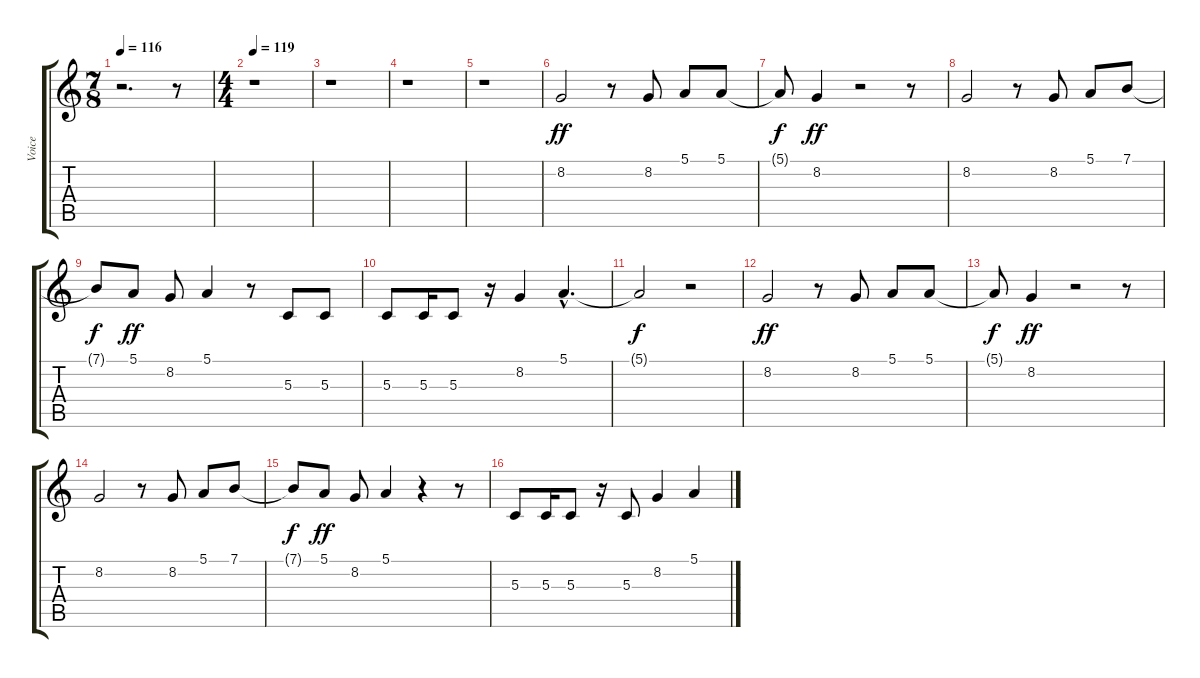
\track ("Voice" "Voice") {instrument voiceoohs}
\staff {score tabs}
\tuning (E4 B3 G3 D3 A2 E2) {hide}
\ts (7 8)
\tempo 116
\clef g2
\ks c
r.2{d dy f} r.8 |
\ts (4 4)
\tempo 119
r.1 |
r.1 |
r.1 |
r.1 |
8.2.2{dy ff} r.8 8.2.8 5.1.8 5.1.8 |
5.1{t}.8{dy f} 8.2.4{dy ff} r.2 r.8 |
8.2.2 r.8 8.2.8 5.1.8 7.1.8 |
7.1{t}.8{dy f} 5.1.8{dy ff} 8.2.8 5.1.4 r.8 5.3.8 5.3.8 |
5.3.8 5.3.16 5.3.8 r.16 8.2.4 5.1{hac}.4{d} |
5.1{t}.2{dy f} r.2 |
8.2.2{dy ff} r.8 8.2.8 5.1.8 5.1.8 |
5.1{t}.8{dy f} 8.2.4{dy ff} r.2 r.8 |
8.2.2 r.8 8.2.8 5.1.8 7.1.8 |
7.1{t}.8{dy f} 5.1.8{dy ff} 8.2.8 5.1.4 r.4 r.8 |
5.3.8 5.3.16 5.3.8 r.16 5.3.8 8.2.4 5.1.4
